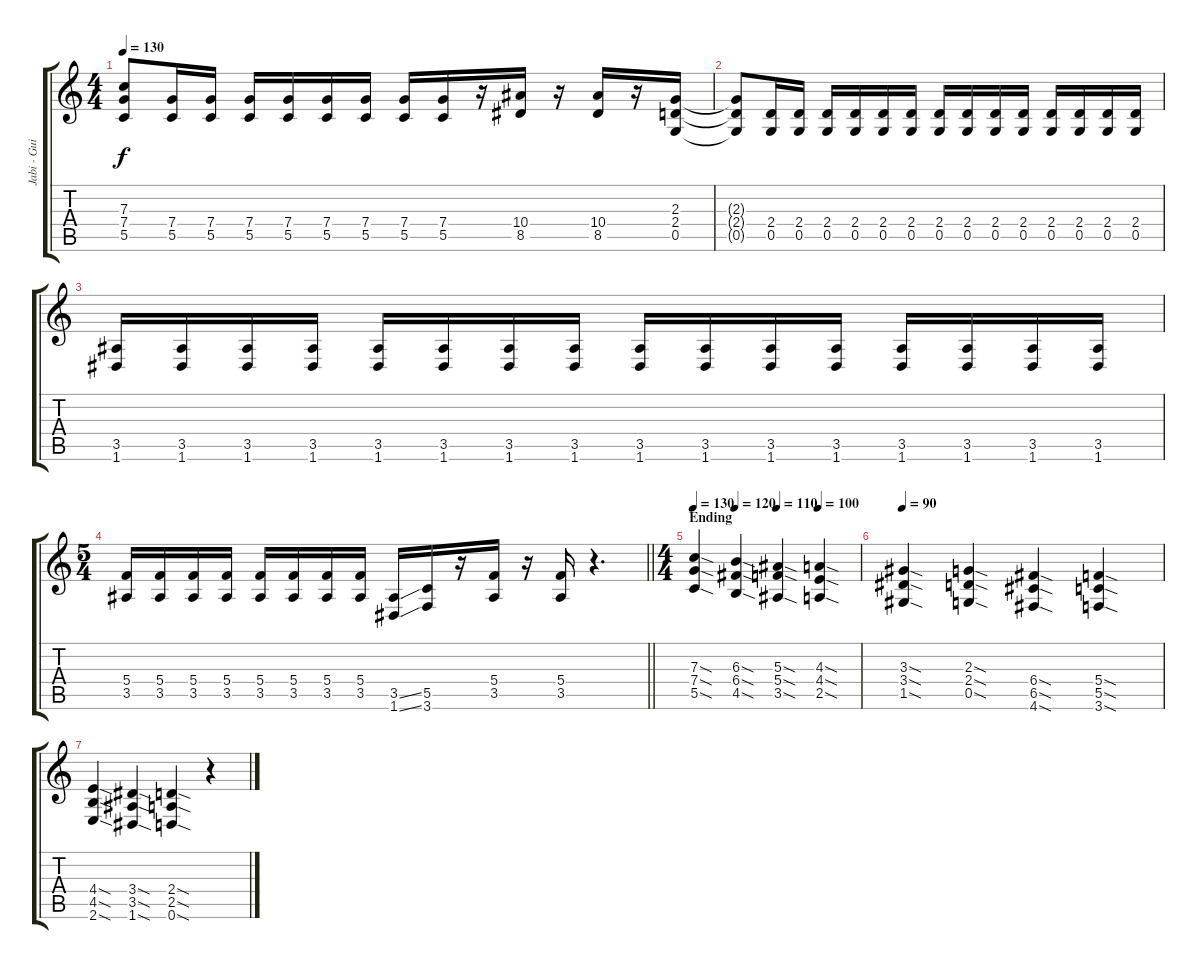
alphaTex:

\track ("Jabi - Guitarra 2" "Jabi - Gui") {instrument distortionguitar}
\staff {score tabs}
\tuning (D4 A3 F3 C3 G2 D2) {hide}
\ts (4 4)
\tempo 130
\clef g2
\ks c
(7.3{t} 7.4{t} 5.5{t}).8{dy f} (7.4 5.5).16 (7.4 5.5).16 (7.4 5.5).16 (7.4 5.5).16 (7.4 5.5).16 (7.4 5.5).16 (7.4 5.5).16 (7.4 5.5).16 r.16 (10.4 8.5).16 r.16 (10.4 8.5).16 r.16 (2.3 2.4 0.5).16 |
(2.3{t} 2.4{t} 0.5{t}).8 (2.4 0.5).16 (2.4 0.5).16 (2.4 0.5).16 (2.4 0.5).16 (2.4 0.5).16 (2.4 0.5).16 (2.4 0.5).16 (2.4 0.5).16 (2.4 0.5).16 (2.4 0.5).16 (2.4 0.5).16 (2.4 0.5).16 (2.4 0.5).16 (2.4 0.5).16 |
(3.5 1.6).16 (3.5 1.6).16 (3.5 1.6).16 (3.5 1.6).16 (3.5 1.6).16 (3.5 1.6).16 (3.5 1.6).16 (3.5 1.6).16 (3.5 1.6).16 (3.5 1.6).16 (3.5 1.6).16 (3.5 1.6).16 (3.5 1.6).16 (3.5 1.6).16 (3.5 1.6).16 (3.5 1.6).16 |
\ts (5 4)
\barLineRight lightlight
(5.4 3.5).16 (5.4 3.5).16 (5.4 3.5).16 (5.4 3.5).16 (5.4 3.5).16 (5.4 3.5).16 (5.4 3.5).16 (5.4 3.5).16 (3.5{ss} 1.6{ss}).16 (5.5 3.6).16 r.16 (5.4 3.5).16 r.16 (5.4 3.5).16 r.4{d} |
\ts (4 4)
\section ("" "Ending")
\tempo 130
\tempo (120 0.25)
\tempo (110 0.5)
\tempo (100 0.75)
(7.3{sod} 7.4{sod} 5.5{sod}).4{volume 13} (6.3{sod} 6.4{sod} 4.5{sod}).4{volume 10} (5.3{sod} 5.4{sod} 3.5{sod}).4{volume 7} (4.3{sod} 4.4{sod} 2.5{sod}).4{volume 4} |
\tempo 90
(3.3{sod} 3.4{sod} 1.5{sod}).4{volume 2} (2.3{sod} 2.4{sod} 0.5{sod}).4 (6.4{sod} 6.5{sod} 4.6{sod}).4 (5.4{sod} 5.5{sod} 3.6{sod}).4 |
(4.4{sod} 4.5{sod} 2.6{sod}).4 (3.4{sod} 3.5{sod} 1.6{sod}).4 (2.4{sod} 2.5{sod} 0.6{sod}).4 r.4
